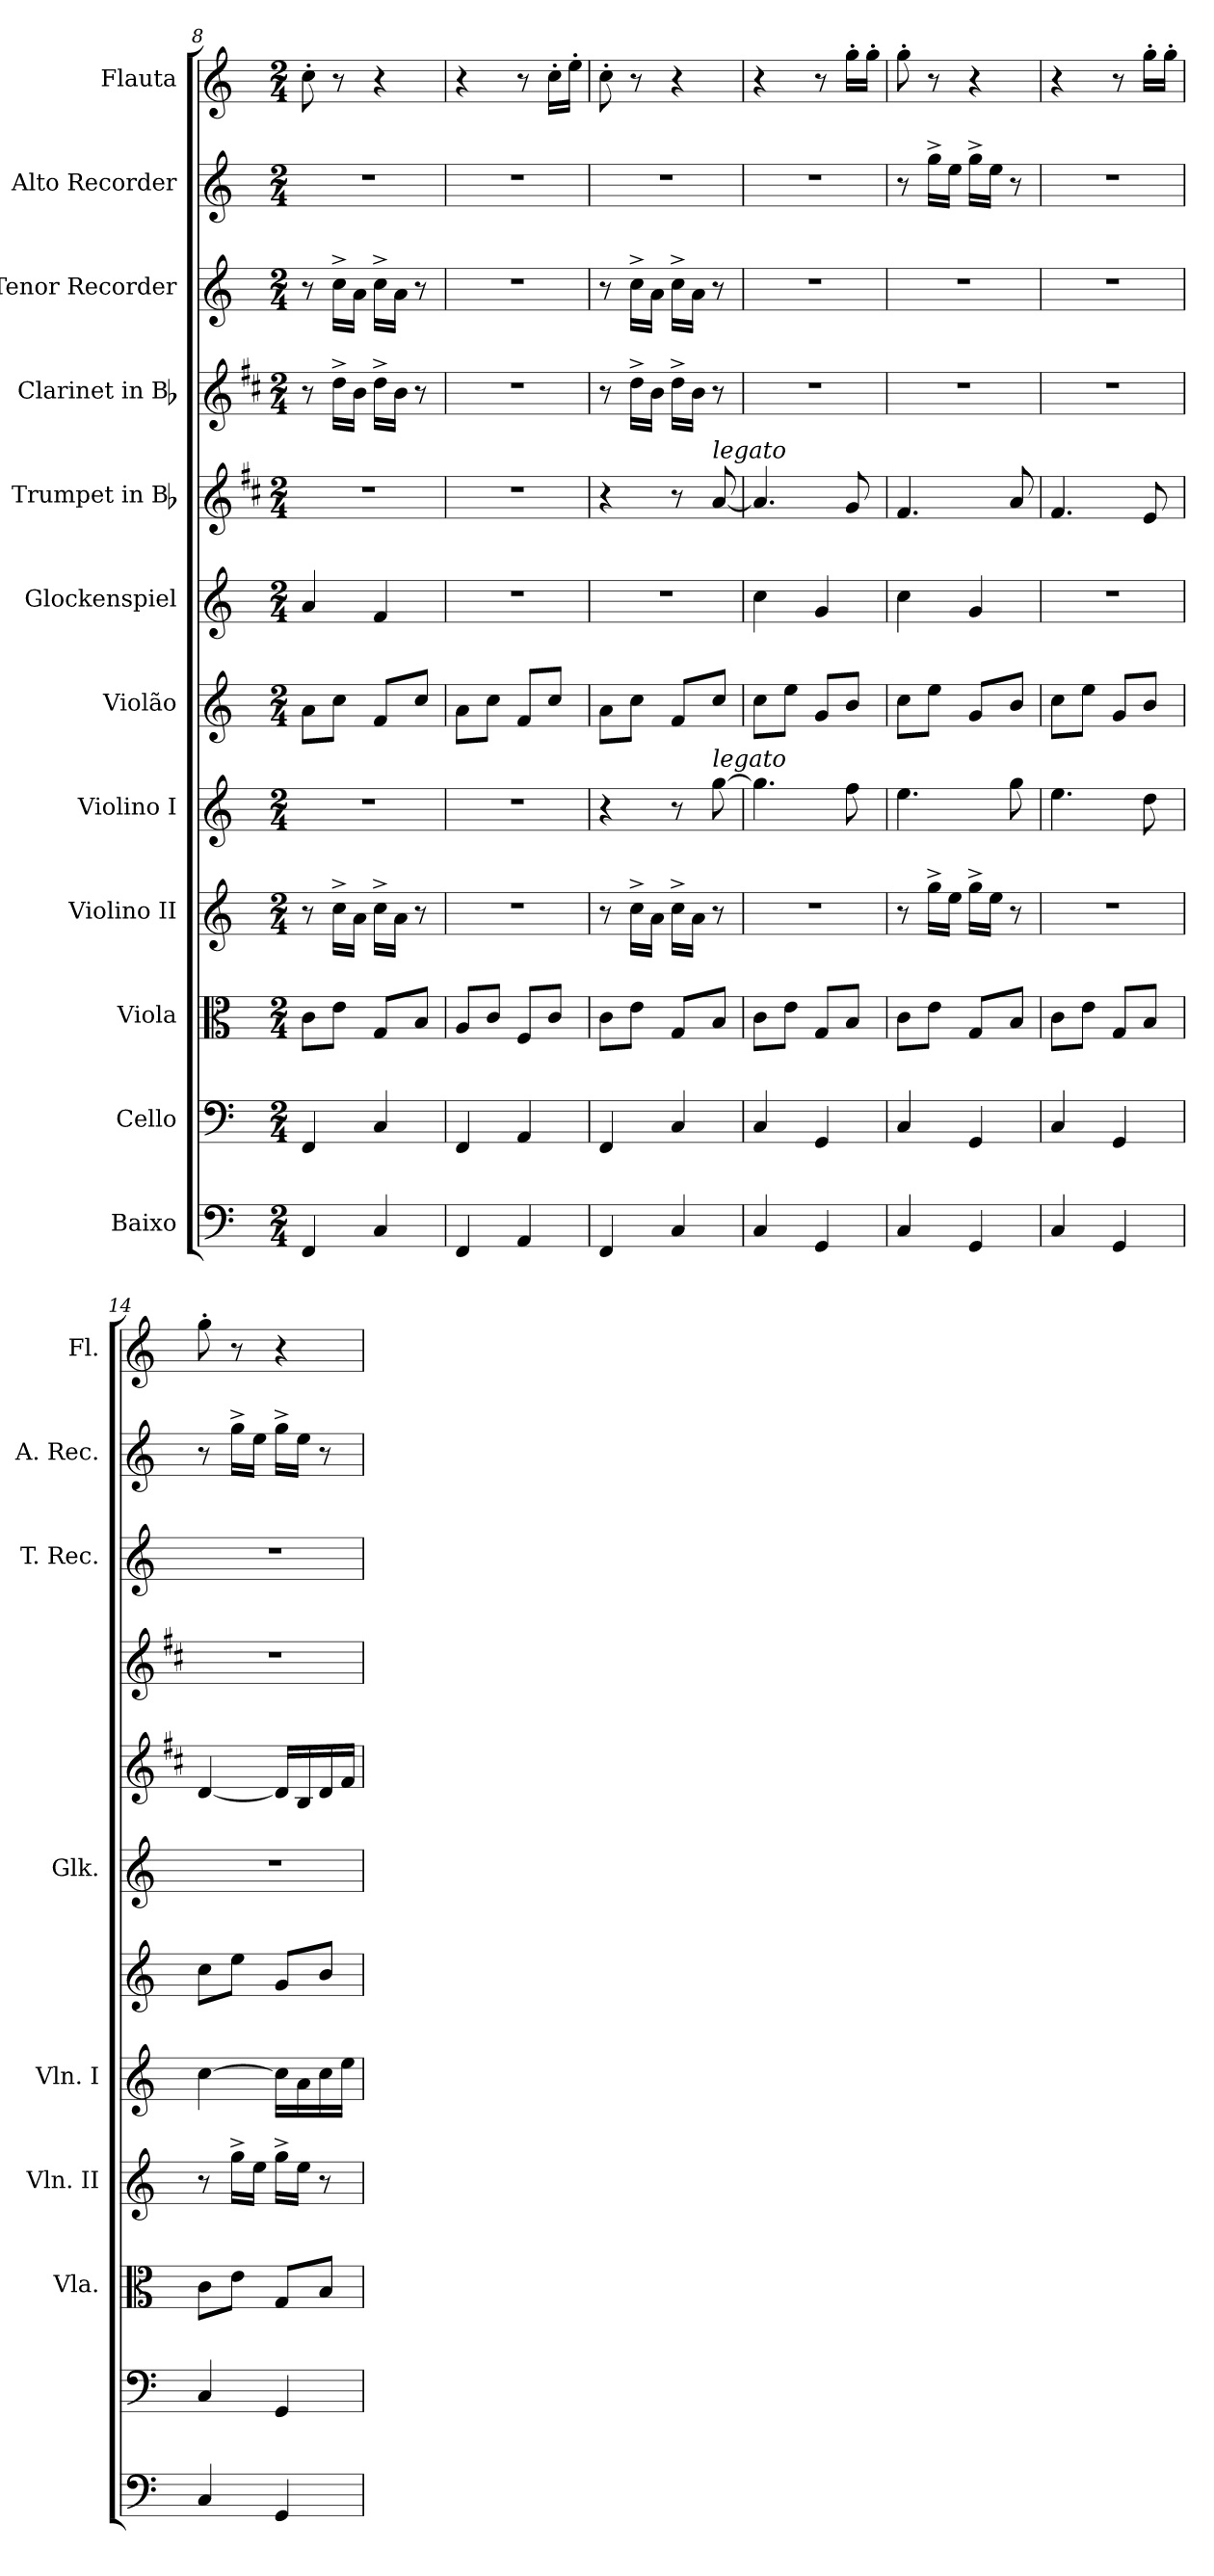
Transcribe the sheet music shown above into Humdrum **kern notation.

**kern	**kern	**kern	**kern	**kern	**kern	**kern	**kern	**kern	**kern	**kern	**kern
*part12	*part11	*part10	*part9	*part8	*part7	*part6	*part5	*part4	*part3	*part2	*part1
*staff12	*staff11	*staff10	*staff9	*staff8	*staff7	*staff6	*staff5	*staff4	*staff3	*staff2	*staff1
*I"Baixo	*I"Cello	*I"Viola	*I"Violino II	*I"Violino I	*I"Violão	*I"Glockenspiel	*I"Trumpet in Bb	*I"Clarinet in Bb	*I"Tenor Recorder	*I"Alto Recorder	*I"Flauta
*	*	*I'Vla.	*I'Vln. II	*I'Vln. I	*	*I'Glk.	*	*	*I'T. Rec.	*I'A. Rec.	*I'Fl.
*clefF4	*clefF4	*clefC3	*clefG2	*clefG2	*clefG2	*clefG2	*clefG2	*clefG2	*clefG2	*clefG2	*clefG2
*ITrd7c12	*	*	*	*	*ITrd7c12	*ITrd-14c-24	*ITrd1c2	*ITrd1c2	*	*	*
*k[]	*k[]	*k[]	*k[]	*k[]	*k[]	*k[]	*k[]	*k[]	*k[]	*k[]	*k[]
*C:	*C:	*C:	*C:	*C:	*C:	*C:	*C:	*C:	*C:	*C:	*C:
*M2/4	*M2/4	*M2/4	*M2/4	*M2/4	*M2/4	*M2/4	*M2/4	*M2/4	*M2/4	*M2/4	*M2/4
=8	=8	=8	=8	=8	=8	=8	=8	=8	=8	=8	=8
4FFF/	4FF/	8c\L	8r	2r	8A\L	4aaa/	2r	8r	8r	2r	8cc'>\
.	.	8e\J	16cc^>\LL	.	8c\J	.	.	16cc^>\LL	16cc^>\LL	.	8r
.	.	.	16a\JJ	.	.	.	.	16a\JJ	16a\JJ	.	.
4CC/	4C/	8G/L	16cc^>\LL	.	8F/L	4fff/	.	16cc^>\LL	16cc^>\LL	.	4r
.	.	.	16a\JJ	.	.	.	.	16a\JJ	16a\JJ	.	.
.	.	8B/J	8r	.	8c/J	.	.	8r	8r	.	.
=9	=9	=9	=9	=9	=9	=9	=9	=9	=9	=9	=9
4FFF/	4FF/	8A/L	2r	2r	8A\L	2r	2r	2r	2r	2r	4r
.	.	8c/J	.	.	8c\J	.	.	.	.	.	.
4AAA/	4AA/	8F/L	.	.	8F/L	.	.	.	.	.	8r
.	.	8c/J	.	.	8c/J	.	.	.	.	.	16cc'>\LL
.	.	.	.	.	.	.	.	.	.	.	16ee'>\JJ
!!LO:PB:g=z
=10	=10	=10	=10	=10	=10	=10	=10	=10	=10	=10	=10
4FFF/	4FF/	8c\L	8r	4r	8A\L	2r	4r	8r	8r	2r	8cc'>\
.	.	8e\J	16cc^>\LL	.	8c\J	.	.	16cc^>\LL	16cc^>\LL	.	8r
.	.	.	16a\JJ	.	.	.	.	16a\JJ	16a\JJ	.	.
4CC/	4C/	8G/L	16cc^>\LL	8r	8F/L	.	8r	16cc^>\LL	16cc^>\LL	.	4r
.	.	.	16a\JJ	.	.	.	.	16a\JJ	16a\JJ	.	.
!	!	!	!	!	!	!	!LO:TX:a:i:t=legato	!	!	!	!
!	!	!	!	!LO:TX:a:i:t=legato	!	!	!	!	!	!	!
.	.	8B/J	8r	[8gg\	8c/J	.	[8g/	8r	8r	.	.
=11	=11	=11	=11	=11	=11	=11	=11	=11	=11	=11	=11
4CC/	4C/	8c\L	2r	4.gg\]	8c\L	4cccc\	4.g/]	2r	2r	2r	4r
.	.	8e\J	.	.	8e\J	.	.	.	.	.	.
4GGG/	4GG/	8G/L	.	.	8G/L	4ggg/	.	.	.	.	8r
.	.	8B/J	.	8ff\	8B/J	.	8f/	.	.	.	16gg'>\LL
.	.	.	.	.	.	.	.	.	.	.	16gg'>\JJ
=12	=12	=12	=12	=12	=12	=12	=12	=12	=12	=12	=12
4CC/	4C/	8c\L	8r	4.ee\	8c\L	4cccc\	4.e/	2r	2r	8r	8gg'>\
.	.	8e\J	16gg^>\LL	.	8e\J	.	.	.	.	16gg^>\LL	8r
.	.	.	16ee\JJ	.	.	.	.	.	.	16ee\JJ	.
4GGG/	4GG/	8G/L	16gg^>\LL	.	8G/L	4ggg/	.	.	.	16gg^>\LL	4r
.	.	.	16ee\JJ	.	.	.	.	.	.	16ee\JJ	.
.	.	8B/J	8r	8gg\	8B/J	.	8g/	.	.	8r	.
=13	=13	=13	=13	=13	=13	=13	=13	=13	=13	=13	=13
4CC/	4C/	8c\L	2r	4.ee\	8c\L	2r	4.e/	2r	2r	2r	4r
.	.	8e\J	.	.	8e\J	.	.	.	.	.	.
4GGG/	4GG/	8G/L	.	.	8G/L	.	.	.	.	.	8r
.	.	8B/J	.	8dd\	8B/J	.	8d/	.	.	.	16gg'>\LL
.	.	.	.	.	.	.	.	.	.	.	16gg'>\JJ
=14	=14	=14	=14	=14	=14	=14	=14	=14	=14	=14	=14
4CC/	4C/	8c\L	8r	[4cc\	8c\L	2r	[4c/	2r	2r	8r	8gg'>\
.	.	8e\J	16gg^>\LL	.	8e\J	.	.	.	.	16gg^>\LL	8r
.	.	.	16ee\JJ	.	.	.	.	.	.	16ee\JJ	.
4GGG/	4GG/	8G/L	16gg^>\LL	16cc\LL]	8G/L	.	16c/LL]	.	.	16gg^>\LL	4r
.	.	.	16ee\JJ	16a\	.	.	16A/	.	.	16ee\JJ	.
.	.	8B/J	8r	16cc\	8B/J	.	16c/	.	.	8r	.
.	.	.	.	16ee\JJ	.	.	16e/JJ	.	.	.	.
=	=	=	=	=	=	=	=	=	=	=	=
*-	*-	*-	*-	*-	*-	*-	*-	*-	*-	*-	*-
